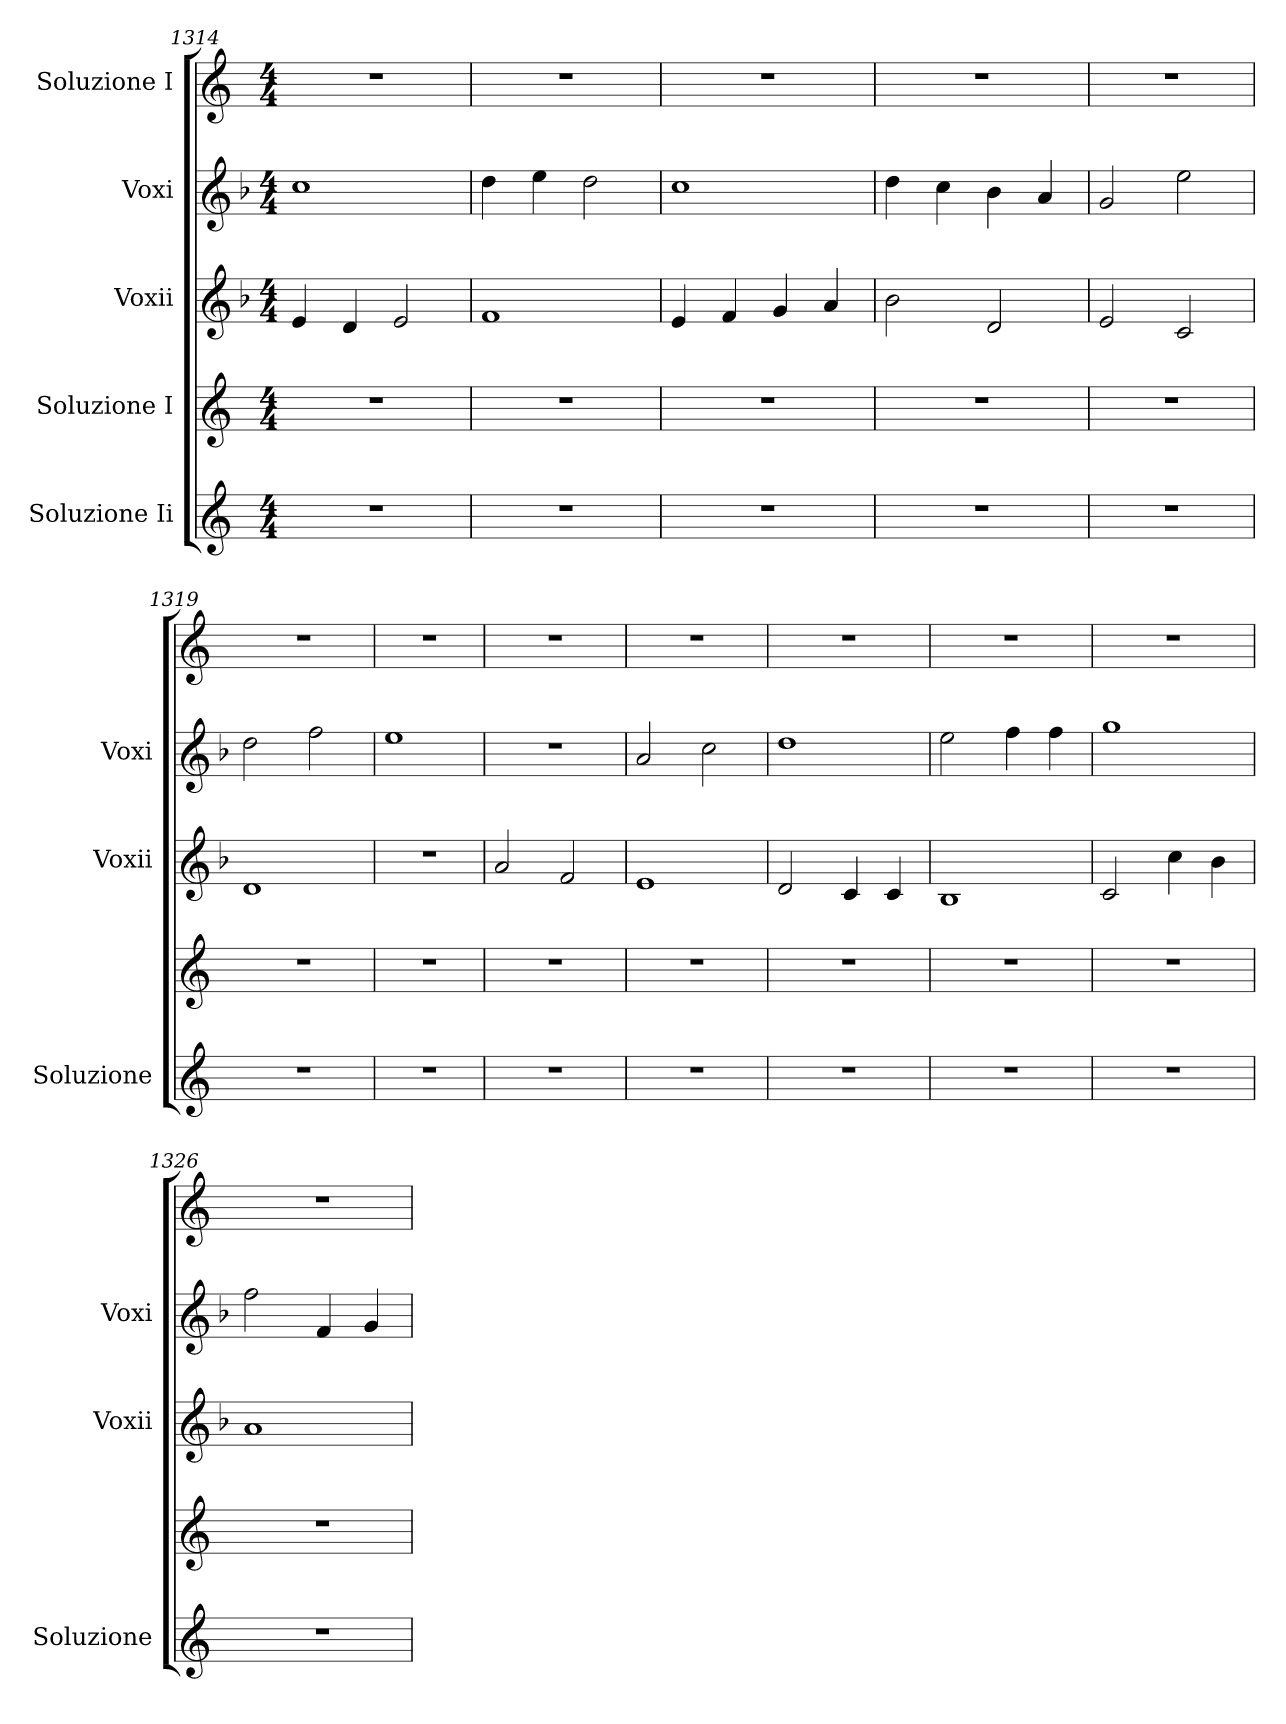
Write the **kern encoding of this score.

**kern	**kern	**kern	**kern	**kern
*part5	*part4	*part3	*part2	*part1
*staff5	*staff4	*staff3	*staff2	*staff1
*I"Soluzione Ii	*I"Soluzione I	*I"Voxii	*I"Voxi	*I"Soluzione I
*I'Soluzione	*	*I'Voxii	*I'Voxi	*
*clefG2	*clefG2	*clefG2	*clefG2	*clefG2
*k[]	*k[]	*k[b-]	*k[b-]	*k[]
*C:	*C:	*F:	*F:	*C:
*M4/4	*M4/4	*M4/4	*M4/4	*M4/4
=1314	=1314	=1314	=1314	=1314
1r	1r	4e/	1cc	1r
.	.	4d/	.	.
.	.	2e/	.	.
=1315	=1315	=1315	=1315	=1315
1r	1r	1f	4dd\	1r
.	.	.	4ee\	.
.	.	.	2dd\	.
=1316	=1316	=1316	=1316	=1316
1r	1r	4e/	1cc	1r
.	.	4f/	.	.
.	.	4g/	.	.
.	.	4a/	.	.
=1317	=1317	=1317	=1317	=1317
1r	1r	2b-\	4dd\	1r
.	.	.	4cc\	.
.	.	2d/	4b-\	.
.	.	.	4a/	.
=1318	=1318	=1318	=1318	=1318
1r	1r	2e/	2g/	1r
.	.	2c/	2ee\	.
=1319	=1319	=1319	=1319	=1319
1r	1r	1d	2dd\	1r
.	.	.	2ff\	.
=1320	=1320	=1320	=1320	=1320
1r	1r	1r	1ee	1r
!!LO:PB:g=z
=1321	=1321	=1321	=1321	=1321
1r	1r	2a/	1r	1r
.	.	2f/	.	.
=1322	=1322	=1322	=1322	=1322
1r	1r	1e	2a/	1r
.	.	.	2cc\	.
=1323	=1323	=1323	=1323	=1323
1r	1r	2d/	1dd	1r
.	.	4c/	.	.
.	.	4c/	.	.
=1324	=1324	=1324	=1324	=1324
1r	1r	1B-	2ee\	1r
.	.	.	4ff\	.
.	.	.	4ff\	.
=1325	=1325	=1325	=1325	=1325
1r	1r	2c/	1gg	1r
.	.	4cc\	.	.
.	.	4b-\	.	.
=1326	=1326	=1326	=1326	=1326
1r	1r	1a	2ff\	1r
.	.	.	4f/	.
.	.	.	4g/	.
=	=	=	=	=
*-	*-	*-	*-	*-
